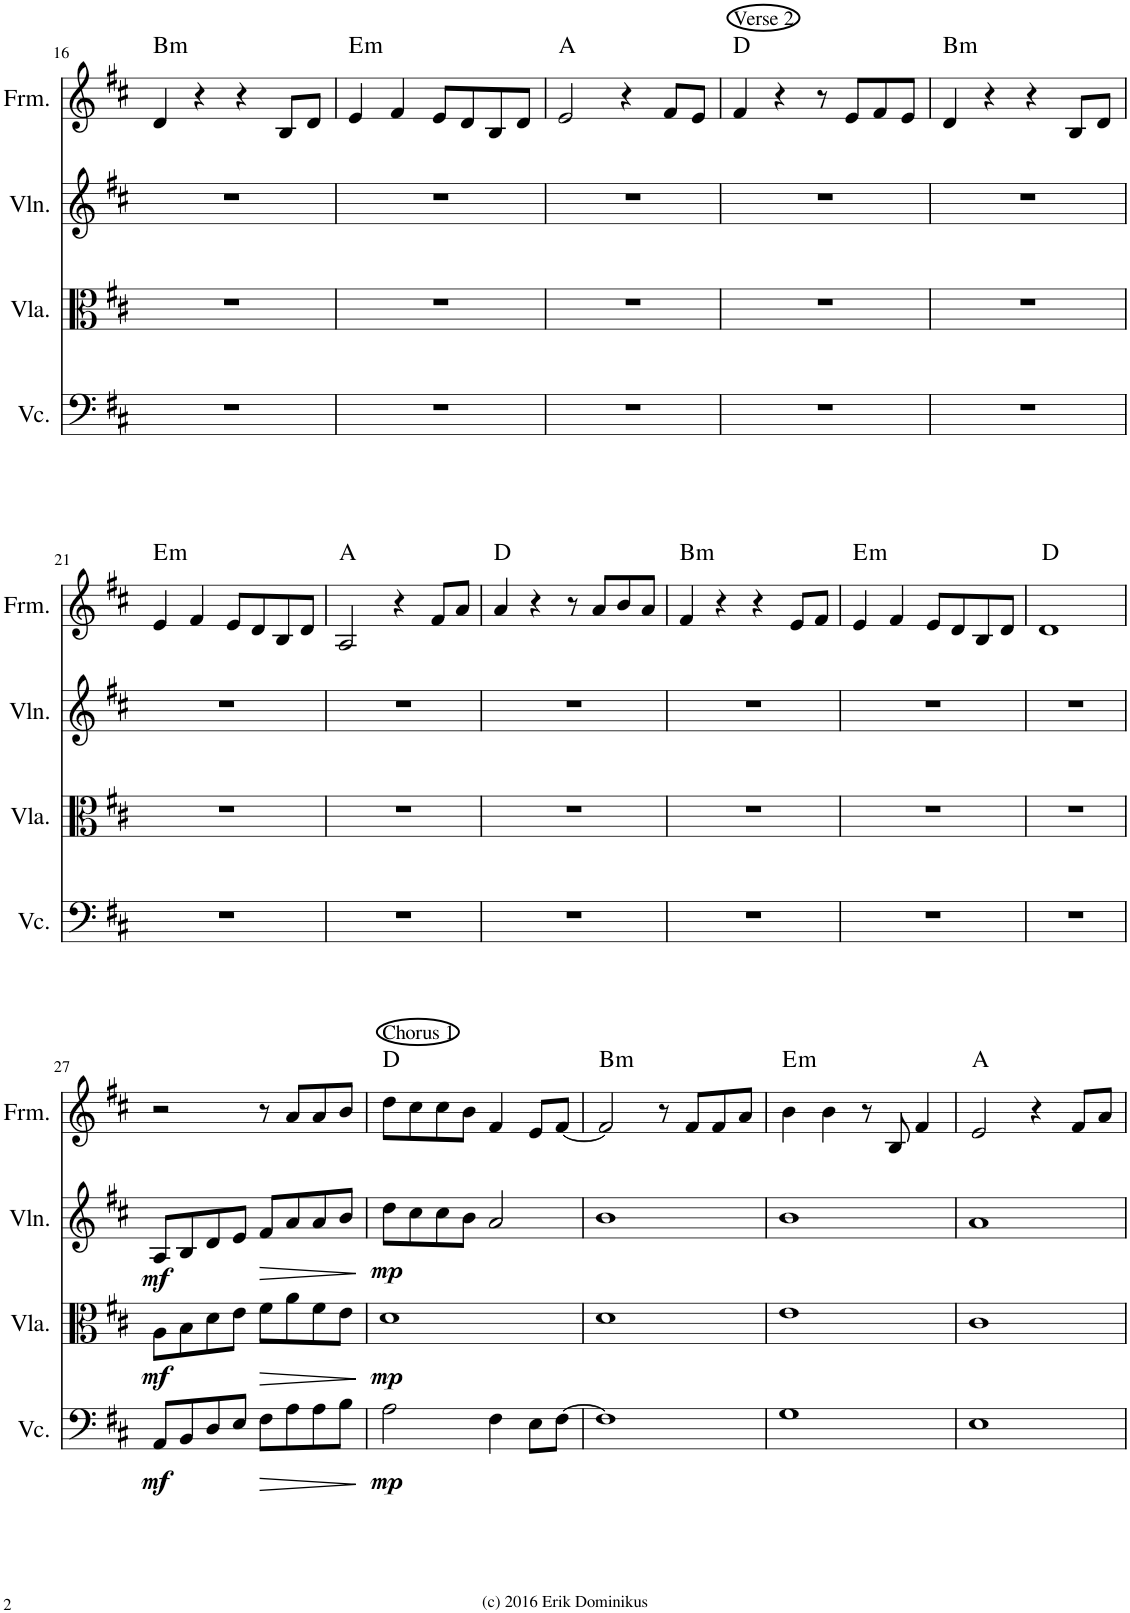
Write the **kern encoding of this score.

**kern	**dynam	**kern	**dynam	**kern	**dynam	**kern	**harte
*part4	*part4	*part3	*part3	*part2	*part2	*part1	*part1
*staff4	*staff4	*staff3	*staff3	*staff2	*staff2	*staff1	*
*I"Violoncello	*	*I"Viola	*	*I"Violin	*	*I"Form	*
*I'Vc.	*	*I'Vla.	*	*I'Vln.	*	*I'Frm.	*
!!LO:PB:g=z
*clefF4	*	*clefC3	*	*clefG2	*	*clefG2	*
*k[f#c#]	*	*k[f#c#]	*	*k[f#c#]	*	*k[f#c#]	*
*M4/4	*	*M4/4	*	*M4/4	*	*M4/4	*
=16	=16	=16	=16	=16	=16	=16	=16
!	!	!	!	!	!	!	!LO:H:kt=m
1r	.	1r	.	1r	.	4d/	B:min
.	.	.	.	.	.	4r	.
.	.	.	.	.	.	4r	.
.	.	.	.	.	.	8B/L	.
.	.	.	.	.	.	8d/J	.
=17	=17	=17	=17	=17	=17	=17	=17
!	!	!	!	!	!	!	!LO:H:kt=m
1r	.	1r	.	1r	.	4e/	E:min
.	.	.	.	.	.	4f#/	.
.	.	.	.	.	.	8e/L	.
.	.	.	.	.	.	8d/	.
.	.	.	.	.	.	8B/	.
.	.	.	.	.	.	8d/J	.
=18	=18	=18	=18	=18	=18	=18	=18
1r	.	1r	.	1r	.	2e/	A:maj
.	.	.	.	.	.	4r	.
.	.	.	.	.	.	8f#/L	.
.	.	.	.	.	.	8e/J	.
=19	=19	=19	=19	=19	=19	=19	=19
!	!	!	!	!	!	!LO:TX:a:t=Verse 2	!
1r	.	1r	.	1r	.	4f#/	D:maj
.	.	.	.	.	.	4r	.
.	.	.	.	.	.	8r	.
.	.	.	.	.	.	8e/L	.
.	.	.	.	.	.	8f#/	.
.	.	.	.	.	.	8e/J	.
=20	=20	=20	=20	=20	=20	=20	=20
!	!	!	!	!	!	!	!LO:H:kt=m
1r	.	1r	.	1r	.	4d/	B:min
.	.	.	.	.	.	4r	.
.	.	.	.	.	.	4r	.
.	.	.	.	.	.	8B/L	.
.	.	.	.	.	.	8d/J	.
!!LO:LB:g=z
=21	=21	=21	=21	=21	=21	=21	=21
!	!	!	!	!	!	!	!LO:H:kt=m
1r	.	1r	.	1r	.	4e/	E:min
.	.	.	.	.	.	4f#/	.
.	.	.	.	.	.	8e/L	.
.	.	.	.	.	.	8d/	.
.	.	.	.	.	.	8B/	.
.	.	.	.	.	.	8d/J	.
=22	=22	=22	=22	=22	=22	=22	=22
1r	.	1r	.	1r	.	2A/	A:maj
.	.	.	.	.	.	4r	.
.	.	.	.	.	.	8f#/L	.
.	.	.	.	.	.	8a/J	.
=23	=23	=23	=23	=23	=23	=23	=23
1r	.	1r	.	1r	.	4a/	D:maj
.	.	.	.	.	.	4r	.
.	.	.	.	.	.	8r	.
.	.	.	.	.	.	8a/L	.
.	.	.	.	.	.	8b/	.
.	.	.	.	.	.	8a/J	.
=24	=24	=24	=24	=24	=24	=24	=24
!	!	!	!	!	!	!	!LO:H:kt=m
1r	.	1r	.	1r	.	4f#/	B:min
.	.	.	.	.	.	4r	.
.	.	.	.	.	.	4r	.
.	.	.	.	.	.	8e/L	.
.	.	.	.	.	.	8f#/J	.
=25	=25	=25	=25	=25	=25	=25	=25
!	!	!	!	!	!	!	!LO:H:kt=m
1r	.	1r	.	1r	.	4e/	E:min
.	.	.	.	.	.	4f#/	.
.	.	.	.	.	.	8e/L	.
.	.	.	.	.	.	8d/	.
.	.	.	.	.	.	8B/	.
.	.	.	.	.	.	8d/J	.
=26	=26	=26	=26	=26	=26	=26	=26
1r	.	1r	.	1r	.	1d	D:maj
!!LO:LB:g=z
=27	=27	=27	=27	=27	=27	=27	=27
!	!LO:DY:b	!	!LO:DY:b	!	!LO:DY:b	!	!
8AA/L	mf	8A\L	mf	8A/L	mf	2r	.
8BB/	.	8B\	.	8B/	.	.	.
8D/	.	8d\	.	8d/	.	.	.
8E/J	.	8e\J	.	8e/J	.	.	.
!	!LO:HP:b	!	!LO:HP:b	!	!LO:HP:b	!	!
8F#\L	>	8f#\L	>	8f#/L	>	8r	.
8A\	.	8a\	.	8a/	.	8a/L	.
8A\	.	8f#\	.	8a/	.	8a/	.
8B\J	.	8e\J	.	8b/J	.	8b/J	.
.	]	.	]	.	]	.	.
=28	=28	=28	=28	=28	=28	=28	=28
!	!	!	!	!	!	!LO:TX:a:t=Chorus 1	!
!	!LO:DY:b	!	!LO:DY:b	!	!LO:DY:b	!	!
2A\	mp	1d	mp	8dd\L	mp	8dd\L	D:maj
.	.	.	.	8cc#\	.	8cc#\	.
.	.	.	.	8cc#\	.	8cc#\	.
.	.	.	.	8b\J	.	8b\J	.
4F#\	.	.	.	2a/	.	4f#/	.
8E\L	.	.	.	.	.	8e/L	.
[8F#\J	.	.	.	.	.	[8f#/J	.
=29	=29	=29	=29	=29	=29	=29	=29
!	!	!	!	!	!	!	!LO:H:kt=m
1F#]	.	1d	.	1b	.	2f#/]	B:min
.	.	.	.	.	.	8r	.
.	.	.	.	.	.	8f#/L	.
.	.	.	.	.	.	8f#/	.
.	.	.	.	.	.	8a/J	.
=30	=30	=30	=30	=30	=30	=30	=30
!	!	!	!	!	!	!	!LO:H:kt=m
1G	.	1e	.	1b	.	4b\	E:min
.	.	.	.	.	.	4b\	.
.	.	.	.	.	.	8r	.
.	.	.	.	.	.	8B/	.
.	.	.	.	.	.	4f#/	.
=31	=31	=31	=31	=31	=31	=31	=31
1E	.	1c#	.	1a	.	2e/	A:maj
.	.	.	.	.	.	4r	.
.	.	.	.	.	.	8f#/L	.
.	.	.	.	.	.	8a/J	.
=	=	=	=	=	=	=	=
*-	*-	*-	*-	*-	*-	*-	*-
